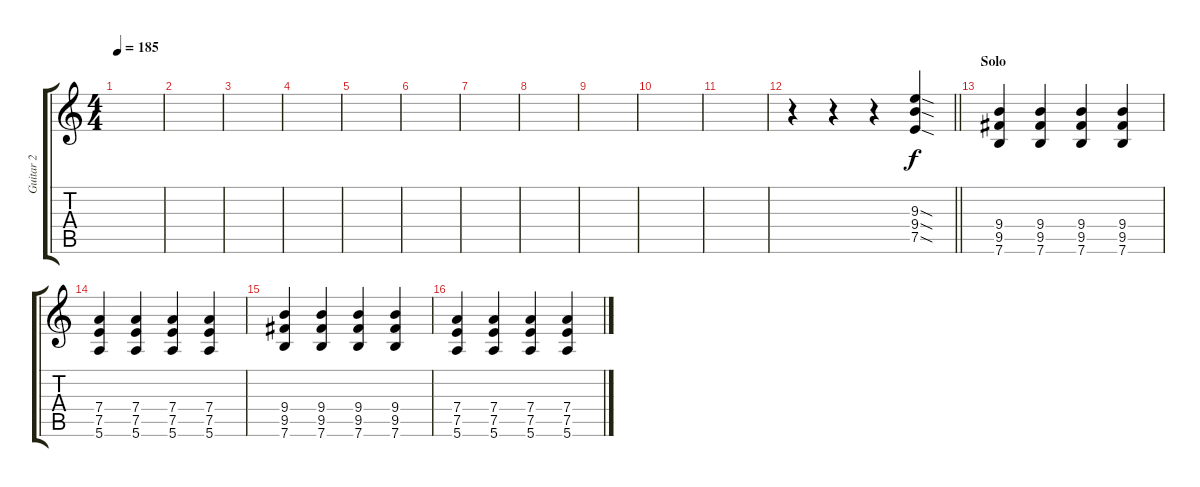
\track ("Guitar 2" "Guitar 2") {instrument overdrivenguitar}
\staff {score tabs}
\tuning (E4 B3 G3 D3 A2 E2) {hide}
\ts (4 4)
\tempo 185
\clef g2
\ks c
|
|
|
|
|
|
|
|
|
|
|
\barLineRight lightlight
r.4 r.4 r.4 (9.3{sod} 9.4{sod} 7.5{sod}).4 |
\section ("" "Solo")
(9.4 9.5 7.6).4 (9.4 9.5 7.6).4 (9.4 9.5 7.6).4 (9.4 9.5 7.6).4 |
(7.4 7.5 5.6).4 (7.4 7.5 5.6).4 (7.4 7.5 5.6).4 (7.4 7.5 5.6).4 |
(9.4 9.5 7.6).4 (9.4 9.5 7.6).4 (9.4 9.5 7.6).4 (9.4 9.5 7.6).4 |
(7.4 7.5 5.6).4 (7.4 7.5 5.6).4 (7.4 7.5 5.6).4 (7.4 7.5 5.6).4
